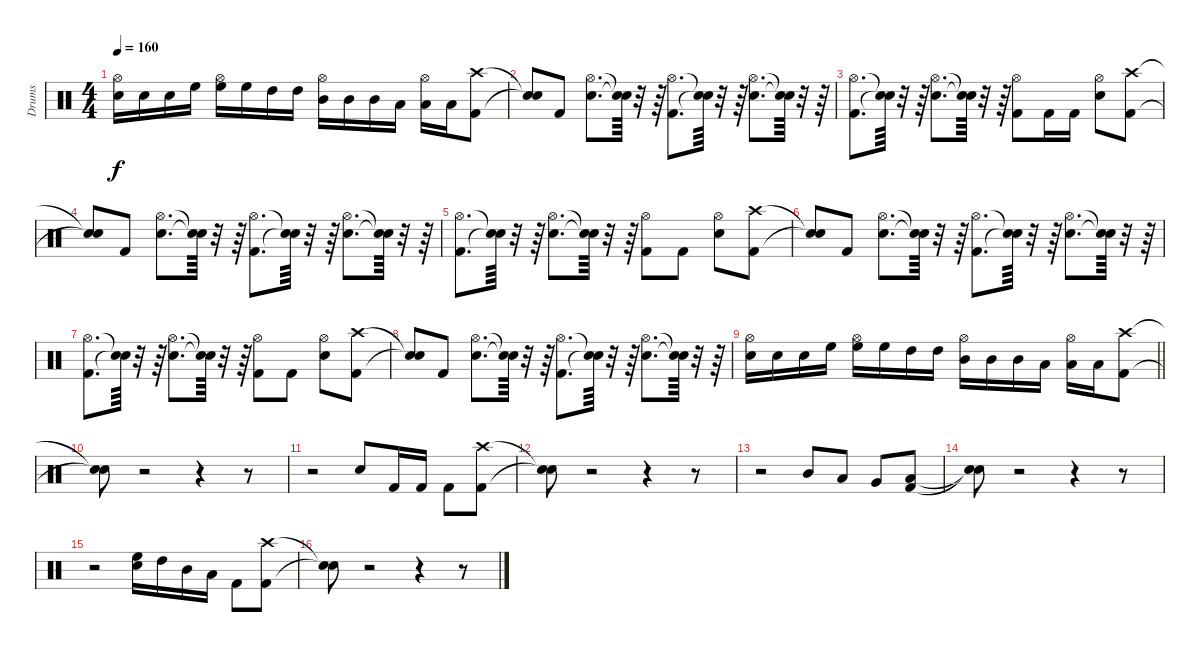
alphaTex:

\track ("Drums" "Drums") {instrument percussion}
\staff {score}
\articulation defaults
\ts (4 4)
\tempo 160
\clef neutral
\ks c
("Snare (hit) 2" "Hi-Hat (open)").16{dy f} "Snare (hit) 2".16 "Snare (hit) 2".16 "High Floor Tom (hit)".16 ("Hi-Hat (open)" "High Floor Tom (hit)").16 "High Floor Tom (hit)".16 "High Tom (hit)".16 "High Tom (hit)".16 ("Hi-Hat (open)" "Mid Tom (hit)").16 "Mid Tom (hit)".16 "Mid Tom (hit)".16 "Low Tom (hit)".16 ("Low Tom (hit)" "Hi-Hat (open)").16 "Low Tom (hit)".16 ("Kick (hit) 2" "Crash high (hit)").8 |
("Snare (hit)"{t} "Snare (hit)"{t}).8 "Kick (hit) 2".8 ("Snare (hit) 2" "Hi-Hat (open)").8{d} ("Snare (hit)"{t} "Snare (hit)"{t}).64 r.32 r.64 ("Kick (hit) 2" "Hi-Hat (open)").8{d} ("Snare (hit)"{t} "Snare (hit)"{t}).64 r.32 r.64 ("Snare (hit) 2" "Hi-Hat (open)").8{d} ("Snare (hit)"{t} "Snare (hit)"{t}).64 r.32 r.64 |
("Kick (hit) 2" "Hi-Hat (open)").8{d} ("Snare (hit)"{t} "Snare (hit)"{t}).64 r.32 r.64 ("Snare (hit) 2" "Hi-Hat (open)").8{d} ("Snare (hit)"{t} "Snare (hit)"{t}).64 r.32 r.64 ("Kick (hit) 2" "Hi-Hat (open)").8 "Kick (hit) 2".16 "Kick (hit) 2".16 ("Snare (hit) 2" "Hi-Hat (open)").8 ("Kick (hit) 2" "Crash high (hit)").8 |
("Snare (hit)"{t} "Snare (hit)"{t}).8 "Kick (hit) 2".8 ("Snare (hit) 2" "Hi-Hat (open)").8{d} ("Snare (hit)"{t} "Snare (hit)"{t}).64 r.32 r.64 ("Kick (hit) 2" "Hi-Hat (open)").8{d} ("Snare (hit)"{t} "Snare (hit)"{t}).64 r.32 r.64 ("Snare (hit) 2" "Hi-Hat (open)").8{d} ("Snare (hit)"{t} "Snare (hit)"{t}).64 r.32 r.64 |
("Kick (hit) 2" "Hi-Hat (open)").8{d} ("Snare (hit)"{t} "Snare (hit)"{t}).64 r.32 r.64 ("Snare (hit) 2" "Hi-Hat (open)").8{d} ("Snare (hit)"{t} "Snare (hit)"{t}).64 r.32 r.64 ("Kick (hit) 2" "Hi-Hat (open)").8 "Kick (hit) 2".8 ("Snare (hit) 2" "Hi-Hat (open)").8 ("Kick (hit) 2" "Crash high (hit)").8 |
("Snare (hit)"{t} "Snare (hit)"{t}).8 "Kick (hit) 2".8 ("Snare (hit) 2" "Hi-Hat (open)").8{d} ("Snare (hit)"{t} "Snare (hit)"{t}).64 r.32 r.64 ("Kick (hit) 2" "Hi-Hat (open)").8{d} ("Snare (hit)"{t} "Snare (hit)"{t}).64 r.32 r.64 ("Snare (hit) 2" "Hi-Hat (open)").8{d} ("Snare (hit)"{t} "Snare (hit)"{t}).64 r.32 r.64 |
("Kick (hit) 2" "Hi-Hat (open)").8{d} ("Snare (hit)"{t} "Snare (hit)"{t}).64 r.32 r.64 ("Snare (hit) 2" "Hi-Hat (open)").8{d} ("Snare (hit)"{t} "Snare (hit)"{t}).64 r.32 r.64 ("Kick (hit) 2" "Hi-Hat (open)").8 "Kick (hit) 2".8 ("Snare (hit) 2" "Hi-Hat (open)").8 ("Kick (hit) 2" "Crash high (hit)").8 |
("Snare (hit)"{t} "Snare (hit)"{t}).8 "Kick (hit) 2".8 ("Snare (hit) 2" "Hi-Hat (open)").8{d} ("Snare (hit)"{t} "Snare (hit)"{t}).64 r.32 r.64 ("Kick (hit) 2" "Hi-Hat (open)").8{d} ("Snare (hit)"{t} "Snare (hit)"{t}).64 r.32 r.64 ("Snare (hit) 2" "Hi-Hat (open)").8{d} ("Snare (hit)"{t} "Snare (hit)"{t}).64 r.32 r.64 |
\barLineRight lightlight
("Snare (hit) 2" "Hi-Hat (open)").16 "Snare (hit) 2".16 "Snare (hit) 2".16 "High Floor Tom (hit)".16 ("Hi-Hat (open)" "High Floor Tom (hit)").16 "High Floor Tom (hit)".16 "High Tom (hit)".16 "High Tom (hit)".16 ("Hi-Hat (open)" "Mid Tom (hit)").16 "Mid Tom (hit)".16 "Mid Tom (hit)".16 "Low Tom (hit)".16 ("Low Tom (hit)" "Hi-Hat (open)").16 "Low Tom (hit)".16 ("Kick (hit) 2" "Crash high (hit)").8 |
("Snare (hit)"{t} "Snare (hit)"{t}).8 r.2 r.4 r.8 |
r.2 "Snare (hit) 2".8 "Kick (hit) 2".16 "Kick (hit) 2".16 "Kick (hit) 2".8 ("Kick (hit) 2" "Crash high (hit)").8 |
("Snare (hit)"{t} "Snare (hit)"{t}).8 r.2 r.4 r.8 |
r.2 "Mid Tom (hit)".8 "Low Tom (hit)".8 "Very Low Tom (hit)".8 ("Kick (hit) 2" "Low Floor Tom (hit)").8 |
("Snare (hit)"{t} "Snare (hit)"{t}).8 r.2 r.4 r.8 |
r.2 ("Snare (hit) 2" "High Floor Tom (hit)").16 "High Tom (hit)".16 "Mid Tom (hit)".16 "Low Tom (hit)".16 "Kick (hit) 2".8 ("Kick (hit) 2" "Crash high (hit)").8 |
("Snare (hit)"{t} "Snare (hit)"{t}).8 r.2 r.4 r.8
